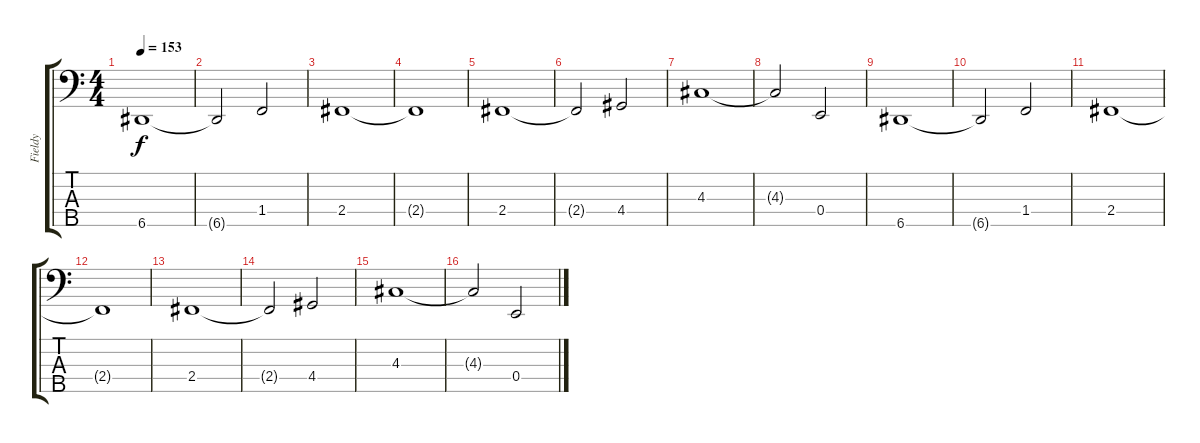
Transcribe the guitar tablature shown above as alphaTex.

\track ("Fieldy" "Fieldy") {instrument slapbass1}
\staff {score tabs}
\tuning (G2 D2 A1 E1 A0) {hide}
\ts (4 4)
\tempo 153
\clef f4
\ks c
6.5.1{dy f} |
6.5{t}.2 1.4.2 |
2.4.1 |
2.4{t}.1 |
2.4.1 |
2.4{t}.2 4.4.2 |
4.3.1 |
4.3{t}.2 0.4.2 |
6.5.1 |
6.5{t}.2 1.4.2 |
2.4.1 |
2.4{t}.1 |
2.4.1 |
2.4{t}.2 4.4.2 |
4.3.1 |
4.3{t}.2 0.4.2
